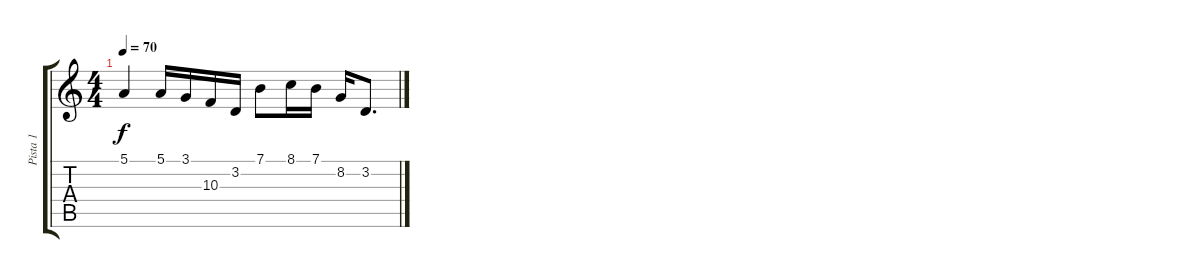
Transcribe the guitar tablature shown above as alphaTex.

\track ("Pista 1" "Pista 1") {instrument electricgrandpiano}
\staff {score tabs}
\tuning (E4 B3 G3 D3 A2 E2) {hide}
\ts (4 4)
\tempo 70
\clef g2
\ks c
5.1.4{dy f} 5.1.16 3.1.16 10.3.16 3.2.16 7.1.8 8.1.16 7.1.16 8.2.16 3.2.8{d}
